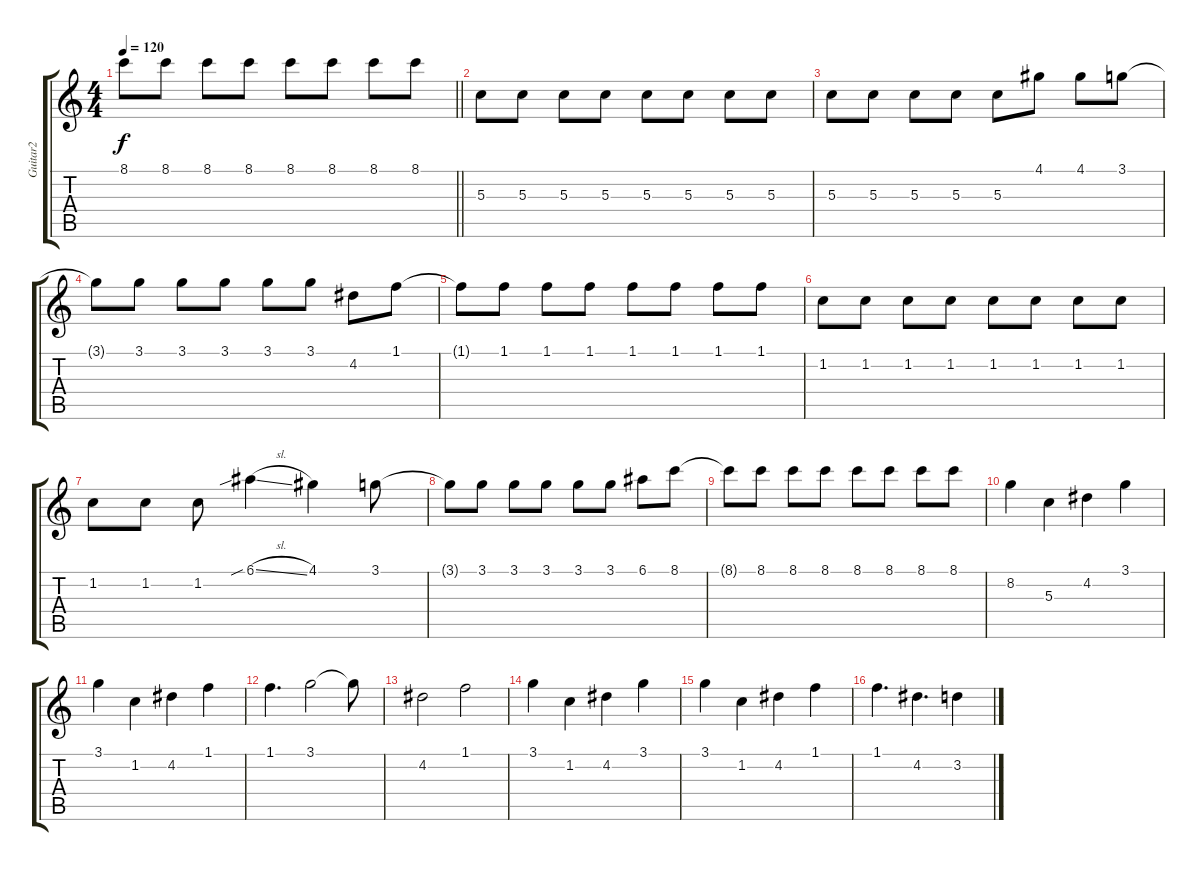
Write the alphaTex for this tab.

\track ("Guitar2" "Guitar2") {instrument overdrivenguitar}
\staff {score tabs}
\tuning (E4 B3 G3 D3 A2 E2) {hide}
\ts (4 4)
\tempo 120
\clef g2
\barLineRight lightlight
\ks c
8.1{t}.8{dy f} 8.1.8 8.1.8 8.1.8 8.1.8 8.1.8 8.1.8 8.1.8 |
5.3.8 5.3.8 5.3.8 5.3.8 5.3.8 5.3.8 5.3.8 5.3.8 |
5.3.8 5.3.8 5.3.8 5.3.8 5.3.8 4.1.8 4.1.8 3.1.8 |
3.1{t}.8 3.1.8 3.1.8 3.1.8 3.1.8 3.1.8 4.2.8 1.1.8 |
1.1{t}.8 1.1.8 1.1.8 1.1.8 1.1.8 1.1.8 1.1.8 1.1.8 |
1.2.8 1.2.8 1.2.8 1.2.8 1.2.8 1.2.8 1.2.8 1.2.8 |
1.2.8 1.2.8 1.2.8 6.1{sib sl}.4 4.1.4 3.1.8 |
3.1{t}.8 3.1.8 3.1.8 3.1.8 3.1.8 3.1.8 6.1.8 8.1.8 |
8.1{t}.8 8.1.8 8.1.8 8.1.8 8.1.8 8.1.8 8.1.8 8.1.8 |
8.2.4 5.3.4 4.2.4 3.1.4 |
3.1.4 1.2.4 4.2.4 1.1.4 |
1.1.4{d} 3.1.2 3.1{t}.8 |
4.2.2 1.1.2 |
3.1.4 1.2.4 4.2.4 3.1.4 |
3.1.4 1.2.4 4.2.4 1.1.4 |
1.1.4{d} 4.2.4{d} 3.2.4
